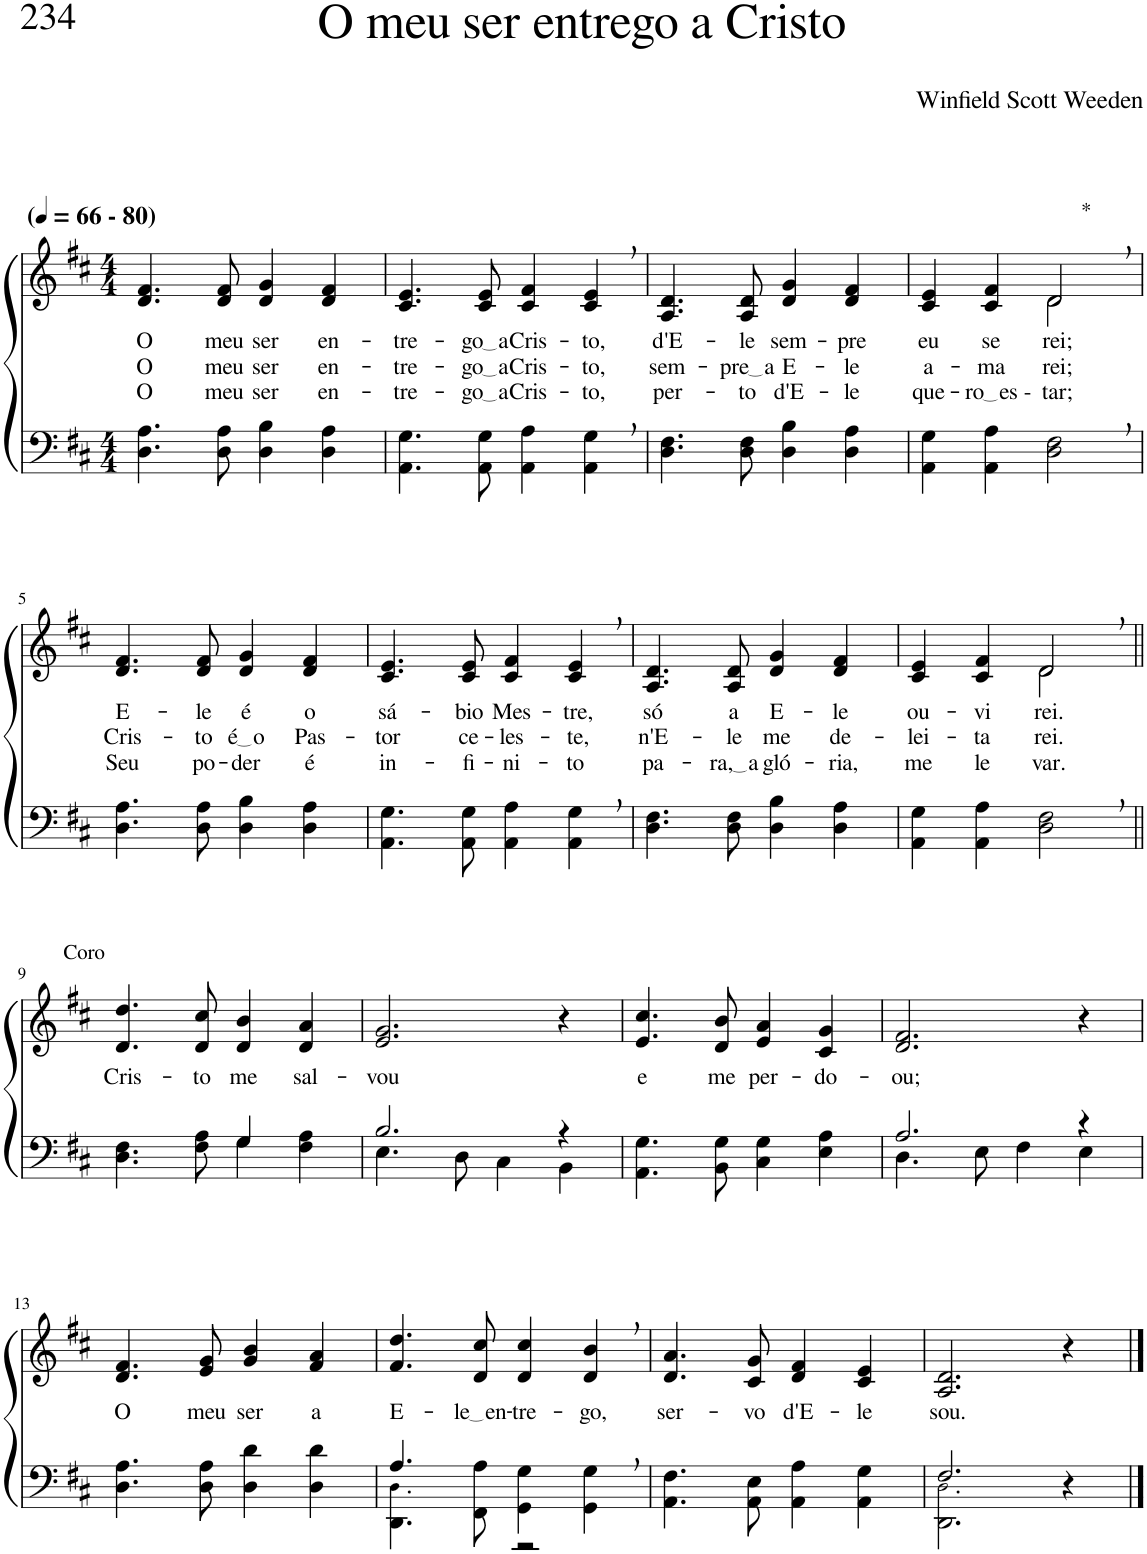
**kern	**kern	**text	**text	**text
*part2	*part1	*part1	*part1	*part1
*staff2	*staff1	*staff1	*staff1	*staff1
*I"Parte III e IV	*I"Parte I e II	*	*	*
*clefF4	*clefG2	*	*	*
*k[f#c#]	*k[f#c#]	*	*	*
*M4/4	*M4/4	*	*	*
*MM66	*MM66	*	*	*
=1	=1	=1	=1	=1
!	!LO:TX:a:B:t=(	!	!	!
!	!LO:TX:a:B:t=- 80)	!	!	!
!	!	!LO:LY:b	!LO:LY:b	!LO:LY:b
4.D\ 4.A\	4.d/ 4.f#/	O	O	O
!	!	!LO:LY:b	!LO:LY:b	!LO:LY:b
8D\ 8A\	8d/ 8f#/	meu	meu	meu
!	!	!LO:LY:b	!LO:LY:b	!LO:LY:b
4D\ 4B\	4d/ 4g/	ser	ser	ser
!	!	!LO:LY:b	!LO:LY:b	!LO:LY:b
4D\ 4A\	4d/ 4f#/	en-	en-	en-
=2	=2	=2	=2	=2
!	!	!LO:LY:b	!LO:LY:b	!LO:LY:b
4.AA\ 4.G\	4.c#/ 4.e/	-tre-	-tre-	-tre-
!	!	!LO:LY:b	!LO:LY:b	!LO:LY:b
8AA\ 8G\	8c#/ 8e/	go a	go a	go a
!	!	!LO:LY:b	!LO:LY:b	!LO:LY:b
4AA\ 4A\	4c#/ 4f#/	Cris-	Cris-	Cris-
!	!	!LO:LY:b	!LO:LY:b	!LO:LY:b
4AA\, 4G\,	4c#/, 4e/,	-to,	-to,	-to,
=3	=3	=3	=3	=3
!	!	!LO:LY:b	!LO:LY:b	!LO:LY:b
4.D\ 4.F#\	4.A/ 4.d/	d'E-	sem-	per-
!	!	!LO:LY:b	!LO:LY:b	!LO:LY:b
8D\ 8F#\	8A/ 8d/	-le	pre a	-to
!	!	!LO:LY:b	!LO:LY:b	!LO:LY:b
4D\ 4B\	4d/ 4g/	sem-	E-	d'E-
!	!	!LO:LY:b	!LO:LY:b	!LO:LY:b
4D\ 4A\	4d/ 4f#/	-pre	-le	-le
=4	=4	=4	=4	=4
!	!	!LO:LY:b	!LO:LY:b	!LO:LY:b
*	*^	*	*	*
4AA\ 4G\	4c#/ 4e/	2ryy	eu	a-	que-
!	!	!	!LO:LY:b	!LO:LY:b	!LO:LY:b
4AA\ 4A\	4c#/ 4f#/	.	se-	-ma-	ro es -
!	!LO:TX:a:t=*	!	!	!	!
!	!	!	!LO:LY:b	!LO:LY:b	!LO:LY:b
2D\, 2F#\,	2d,/	2d\	-rei;	-rei;	-tar;
!!LO:LB:g=z
=5	=5	=5	=5	=5	=5
!	!	!	!LO:LY:b	!LO:LY:b	!LO:LY:b
*	*v	*v	*	*	*
4.D\ 4.A\	4.d/ 4.f#/	E-	Cris-	Seu
!	!	!LO:LY:b	!LO:LY:b	!LO:LY:b
8D\ 8A\	8d/ 8f#/	-le	-to	po-
!	!	!LO:LY:b	!LO:LY:b	!LO:LY:b
4D\ 4B\	4d/ 4g/	é	é o	-der
!	!	!LO:LY:b	!LO:LY:b	!LO:LY:b
4D\ 4A\	4d/ 4f#/	o	Pas-	é
=6	=6	=6	=6	=6
!	!	!LO:LY:b	!LO:LY:b	!LO:LY:b
4.AA\ 4.G\	4.c#/ 4.e/	sá-	-tor	in-
!	!	!LO:LY:b	!LO:LY:b	!LO:LY:b
8AA\ 8G\	8c#/ 8e/	-bio	ce-	-fi-
!	!	!LO:LY:b	!LO:LY:b	!LO:LY:b
4AA\ 4A\	4c#/ 4f#/	Mes-	-les-	-ni-
!	!	!LO:LY:b	!LO:LY:b	!LO:LY:b
4AA\, 4G\,	4c#/, 4e/,	-tre,	-te,	-to
=7	=7	=7	=7	=7
!	!	!LO:LY:b	!LO:LY:b	!LO:LY:b
4.D\ 4.F#\	4.A/ 4.d/	só	n'E-	pa-
!	!	!LO:LY:b	!LO:LY:b	!LO:LY:b
8D\ 8F#\	8A/ 8d/	a	-le	ra, a
!	!	!LO:LY:b	!LO:LY:b	!LO:LY:b
4D\ 4B\	4d/ 4g/	E-	me	gló-
!	!	!LO:LY:b	!LO:LY:b	!LO:LY:b
4D\ 4A\	4d/ 4f#/	-le	de-	-ria,
=8	=8	=8	=8	=8
!	!	!LO:LY:b	!LO:LY:b	!LO:LY:b
*	*^	*	*	*
4AA\ 4G\	4c#/ 4e/	2ryy	ou-	-lei-	me
!	!	!	!LO:LY:b	!LO:LY:b	!LO:LY:b
4AA\ 4A\	4c#/ 4f#/	.	-vi-	-ta-	le-
!	!	!	!LO:LY:b	!LO:LY:b	!LO:LY:b
2D\, 2F#\,	2d,/	2d\	-rei.	-rei.	-var.
!!LO:LB:g=z
=9||	=9||	=9||	=9||	=9||	=9||
*^	*	*	*	*	*
!	!	!LO:TX:a:t=Coro	!	!	!	!
!	!	!	!	!LO:LY:b	!	!
*	*	*v	*v	*	*	*
2ryy	4.D\ 4.F#\	4.d/ 4.dd/	Cris-	.	.
!	!	!	!LO:LY:b	!	!
.	8F#\ 8A\	8d/ 8cc#/	-to	.	.
!	!	!	!LO:LY:b	!	!
4G/	4G\	4d/ 4b/	me	.	.
!	!	!	!LO:LY:b	!	!
4ryy	4F#\ 4A\	4d/ 4a/	sal-	.	.
=10	=10	=10	=10	=10	=10
!	!	!	!LO:LY:b	!	!
2.B/	4.E\	2.e/ 2.g/	-vou	.	.
.	8D\	.	.	.	.
.	4C#\	.	.	.	.
4r	4BB\	4r	.	.	.
=11	=11	=11	=11	=11	=11
!	!	!	!LO:LY:b	!	!
*v	*v	*	*	*	*
4.AA\ 4.G\	4.e/ 4.cc#/	e	.	.
!	!	!LO:LY:b	!	!
8BB\ 8G\	8d/ 8b/	me	.	.
!	!	!LO:LY:b	!	!
4C#\ 4G\	4e/ 4a/	per-	.	.
!	!	!LO:LY:b	!	!
4E\ 4A\	4c#/ 4g/	-do-	.	.
=12	=12	=12	=12	=12
*^	*	*	*	*
!	!	!	!LO:LY:b	!	!
2.A/	4.D\	2.d/ 2.f#/	-ou;	.	.
.	8E\	.	.	.	.
.	4F#\	.	.	.	.
4r	4E\	4r	.	.	.
!!LO:LB:g=z
=13	=13	=13	=13	=13	=13
!	!	!	!LO:LY:b	!	!
*v	*v	*	*	*	*
4.D\ 4.A\	4.d/ 4.f#/	O	.	.
!	!	!LO:LY:b	!	!
8D\ 8A\	8e/ 8g/	meu	.	.
!	!	!LO:LY:b	!	!
4D\ 4d\	4g/ 4b/	ser	.	.
!	!	!LO:LY:b	!	!
4D\ 4d\	4f#/ 4a/	a	.	.
=14	=14	=14	=14	=14
*^	*	*	*	*
!	!	!	!LO:LY:b	!	!
4.A/	4.DD\ 4.D!\	4.f#/ 4.dd/	E-	.	.
!	!	!	!LO:LY:b	!	!
8FF#\ 8A\	8ryy	8d/ 8cc#/	le en	.	.
!	!	!	!LO:LY:b	!	!
4GG\ 4G\	2r	4d/ 4cc#/	-tre-	.	.
!	!	!	!LO:LY:b	!	!
4GG\, 4G\,	.	4d/, 4b/,	-go,	.	.
*v	*v	*	*	*	*
=15	=15	=15	=15	=15
!	!	!LO:LY:b	!	!
4.AA\ 4.F#\	4.d/ 4.a/	ser-	.	.
!	!	!LO:LY:b	!	!
8AA\ 8E\	8c#/ 8g/	-vo	.	.
!	!	!LO:LY:b	!	!
4AA\ 4A\	4d/ 4f#/	d'E-	.	.
!	!	!LO:LY:b	!	!
4AA\ 4G\	4c#/ 4e/	-le	.	.
=16	=16	=16	=16	=16
*^	*	*	*	*
!	!	!	!LO:LY:b	!	!
2.F#/	2.DD\ 2.D!\	2.A/ 2.d/	sou.	.	.
4r	4ryy	4r	.	.	.
*v	*v	*	*	*	*
==	==	==	==	==
*-	*-	*-	*-	*-
